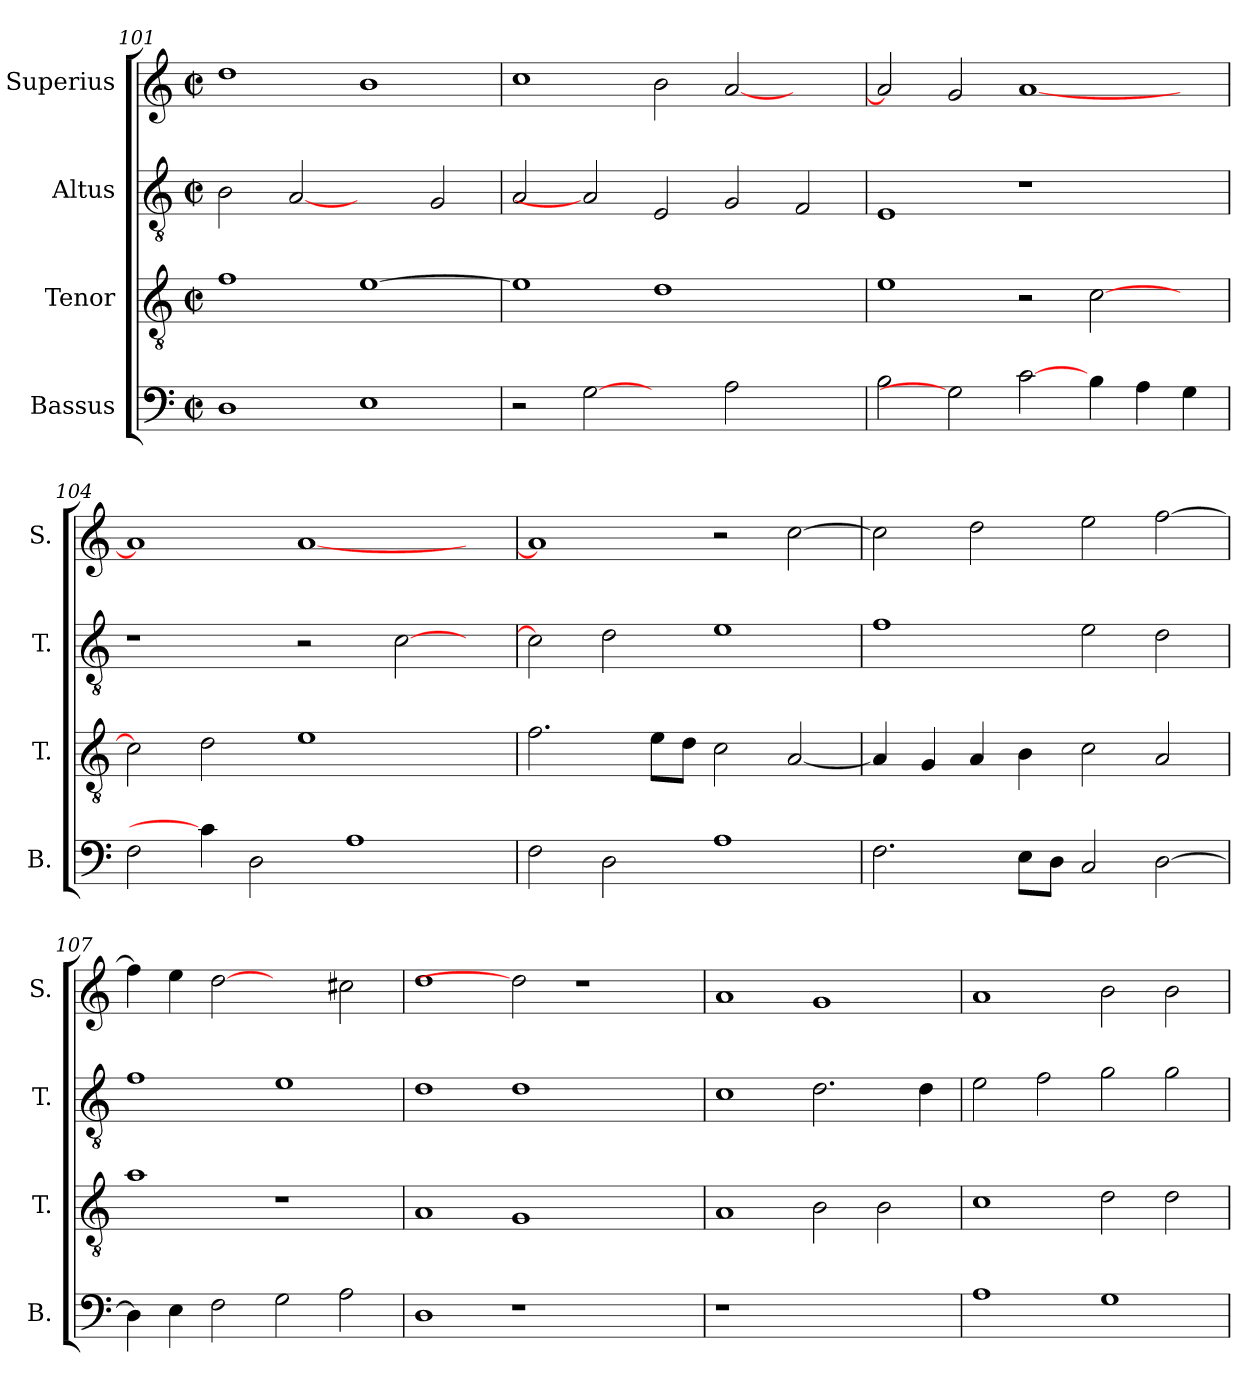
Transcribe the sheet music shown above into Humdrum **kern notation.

**kern	**kern	**kern	**kern
*part4	*part3	*part2	*part1
*staff4	*staff3	*staff2	*staff1
*I"Bassus	*I"Tenor	*I"Altus	*I"Superius
*I'B.	*I'T.	*I'T.	*I'S.
!!LO:LB:g=z
*clefF4	*clefGv2	*clefGv2	*clefG2
*	*ITrd7c12	*ITrd7c12	*
*k[]	*k[]	*k[]	*k[]
*C:	*C:	*C:	*C:
*M2/2	*M2/2	*M2/2	*M2/2
*met(c|)	*met(c|)	*met(c|)	*met(c|)
=101	=101	=101	=101
1Di	1Fi	2BBi\	1ddi
.	.	[2AAi	.
1Ei	[>1Ei	2ryy	1bi
.	.	2GGi/	.
=102	=102	=102	=102
2r	1Ei]	2AAi/	1cci
[2Gi	.	2AAi]	.
2ryy	1Di	2EEi/	2bi\
2Ai\	.	2GGi/	[<2ai/
2ryy	2ryy	2FFi/	2ryy
=103	=103	=103	=103
2Bi\	1Ei	1EEi	2ai/]
2Gi]	.	.	2gi/
[2ci\	2r	1r	[<1ai
4Bi\	[>2Ci\	.	.
4Ai\	.	.	.
4Gi\	4ryy	4ryy	4ryy
=104	=104	=104	=104
2Fi\	2Ci\]	1r	1ai]
4ci\]	2Di\	.	.
2Di\	.	.	.
.	1Ei	2r	[<1ai
1Ai	.	.	.
.	.	[>2Ci\	.
.	4ryy	4ryy	4ryy
=105	=105	=105	=105
2Fi\	2.Fi\	2Ci\]	1ai]
2Di\	.	2Di\	.
.	8Ei\L	.	.
.	8Di\J	.	.
1Ai	2Ci\	1Ei	2r
.	[<2AAi/	.	[>2cci\
!!LO:PB:g=z
=106	=106	=106	=106
2.Fi\	4AAi/]	1Fi	2cci\]
.	4GGi/	.	.
.	4AAi/	.	2ddi\
8Ei\L	4BBi\	.	.
8Di\J	.	.	.
2Ci/	2Ci\	2Ei\	2eei\
[>2Di\	2AAi/	2Di\	[>2ffi\
=107	=107	=107	=107
4Di\]	1Ai	1Fi	4ffi\]
4Ei\	.	.	4eei\
2Fi\	.	.	[2ddi
2Gi\	1r	1Ei	2ryy
2Ai\	.	.	2cc#Xi\
=108	=108	=108	=108
1Di	1AAi	1Di	1ddi
1r	1GGi	1Di	2ddi]
.	.	.	1r
2ryy	2ryy	2ryy	.
=109	=109	=109	=109
!LO:N:vis=1	!	!	!
1r	1AAi	1Ci	1ai
1ryy	2BBi\	2.Di\	1gi
.	2BBi\	.	.
.	.	4Di\	.
=110	=110	=110	=110
1Ai	1Ci	2Ei\	1ai
.	.	2Fi\	.
1Gi	2Di\	2Gi\	2bi\
.	2Di\	2Gi\	2bi\
=	=	=	=
*-	*-	*-	*-
